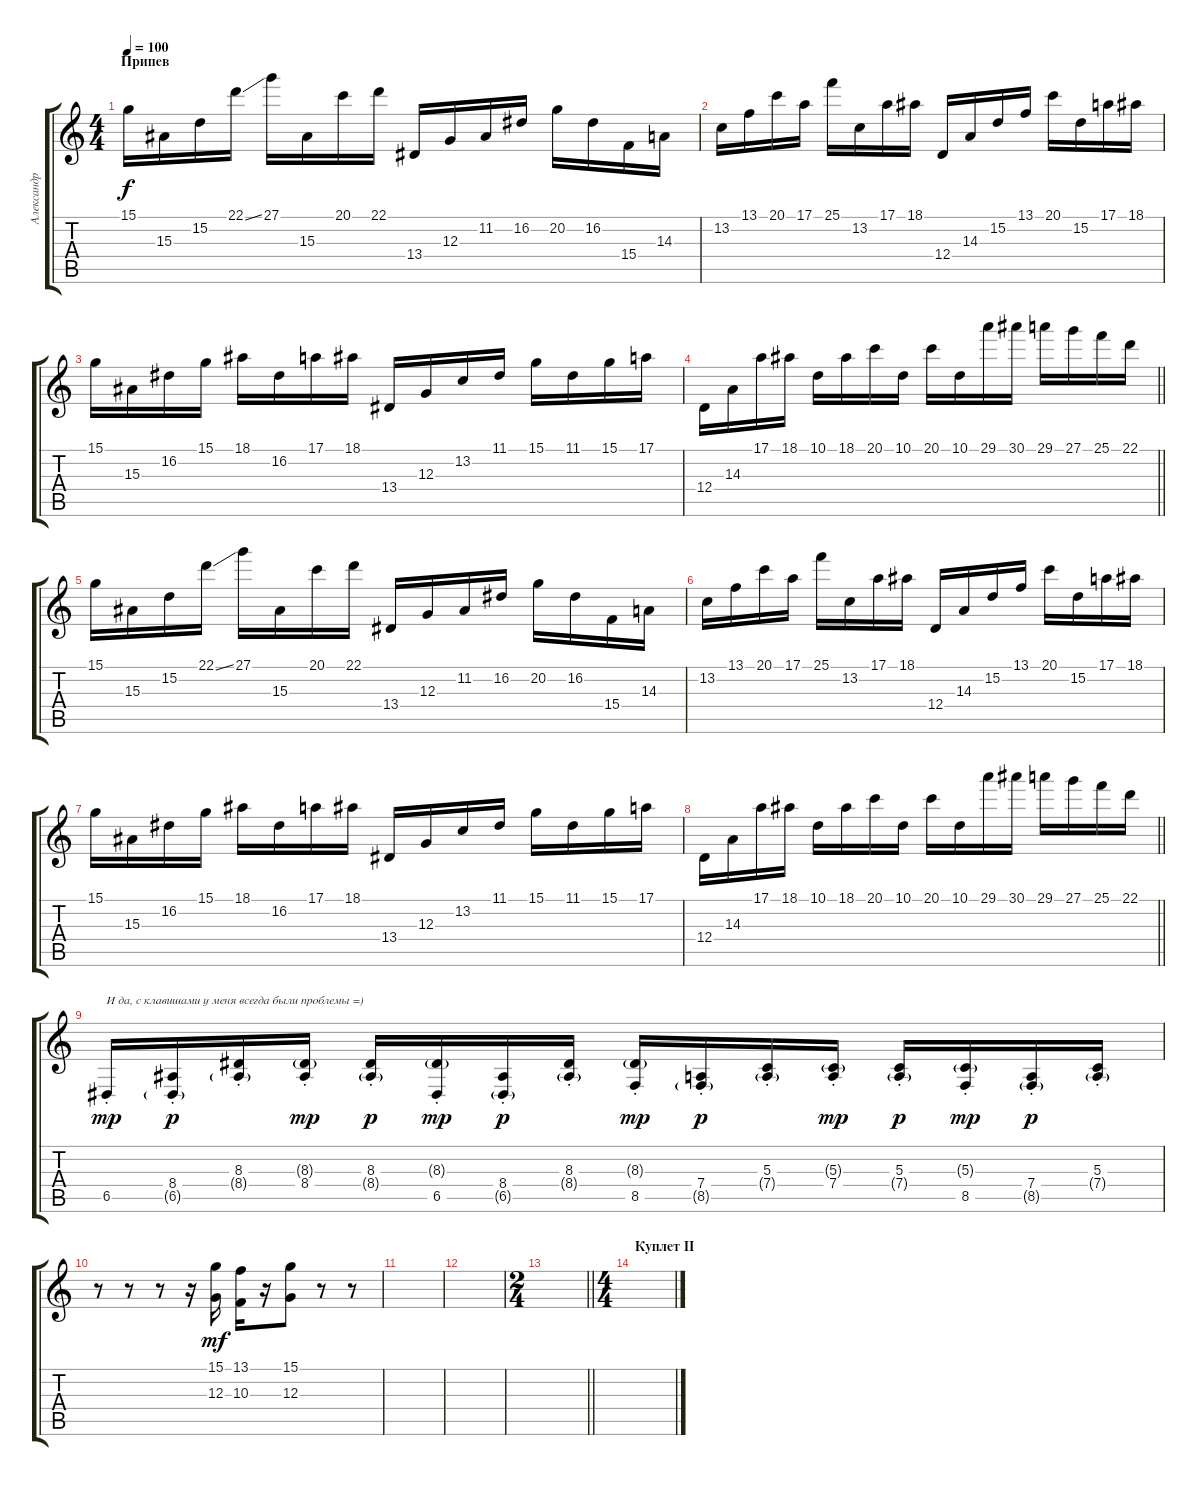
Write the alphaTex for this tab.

\track ("Александр «Wish» Андрюхин" "Александр ") {instrument lead2sawtooth}
\staff {score tabs}
\tuning (E4 B3 G3 D3 A2 E2) {hide}
\ts (4 4)
\section ("" "Припев")
\tempo 100
\clef g2
\ks c
15.1.16{dy f} 15.3.16 15.2.16 22.1{ss}.16 27.1.16 15.3.16 20.1.16 22.1.16 13.4.16 12.3.16 11.2.16 16.2.16 20.2.16 16.2.16 15.4.16 14.3.16 |
13.2.16 13.1.16 20.1.16 17.1.16 25.1.16 13.2.16 17.1.16 18.1.16 12.4.16 14.3.16 15.2.16 13.1.16 20.1.16 15.2.16 17.1.16 18.1.16 |
15.1.16 15.3.16 16.2.16 15.1.16 18.1.16 16.2.16 17.1.16 18.1.16 13.4.16 12.3.16 13.2.16 11.1.16 15.1.16 11.1.16 15.1.16 17.1.16 |
\barLineRight lightlight
12.4.16 14.3.16 17.1.16 18.1.16 10.1.16 18.1.16 20.1.16 10.1.16 20.1.16 10.1.16 29.1.16 30.1.16 29.1.16 27.1.16 25.1.16 22.1.16 |
15.1.16 15.3.16 15.2.16 22.1{ss}.16 27.1.16 15.3.16 20.1.16 22.1.16 13.4.16 12.3.16 11.2.16 16.2.16 20.2.16 16.2.16 15.4.16 14.3.16 |
13.2.16 13.1.16 20.1.16 17.1.16 25.1.16 13.2.16 17.1.16 18.1.16 12.4.16 14.3.16 15.2.16 13.1.16 20.1.16 15.2.16 17.1.16 18.1.16 |
15.1.16 15.3.16 16.2.16 15.1.16 18.1.16 16.2.16 17.1.16 18.1.16 13.4.16 12.3.16 13.2.16 11.1.16 15.1.16 11.1.16 15.1.16 17.1.16 |
\barLineRight lightlight
12.4.16 14.3.16 17.1.16 18.1.16 10.1.16 18.1.16 20.1.16 10.1.16 20.1.16 10.1.16 29.1.16 30.1.16 29.1.16 27.1.16 25.1.16 22.1.16 |
6.5{st}.16{txt "И да, с клавишами у меня всегда были проблемы =)" dy mp} (8.4{st} 6.5{g}).16{dy p} (8.3{st} 8.4{g}).16 (8.3{g} 8.4{st}).16{dy mp} (8.3{st} 8.4{g}).16{dy p} (8.3{g} 6.5{st}).16{dy mp} (8.4{st} 6.5{g}).16{dy p} (8.3{st} 8.4{g}).16 (8.3{g} 8.5{st}).16{dy mp} (7.4{st} 8.5{g}).16{dy p} (5.3{st} 7.4{g}).16 (5.3{g} 7.4{st}).16{dy mp} (5.3{st} 7.4{g}).16{dy p} (5.3{g} 8.5{st}).16{dy mp} (7.4{st} 8.5{g}).16{dy p} (5.3{st} 7.4{g}).16 |
r.8{instrument synthstrings1} r.8 r.8 r.16 (15.1 12.3).16{dy mf} (13.1 10.3).16 r.16 (15.1 12.3).8 r.8 r.8 |
|
|
\ts (2 4)
\barLineRight lightlight
|
\ts (4 4)
\section ("" "Куплет II")
